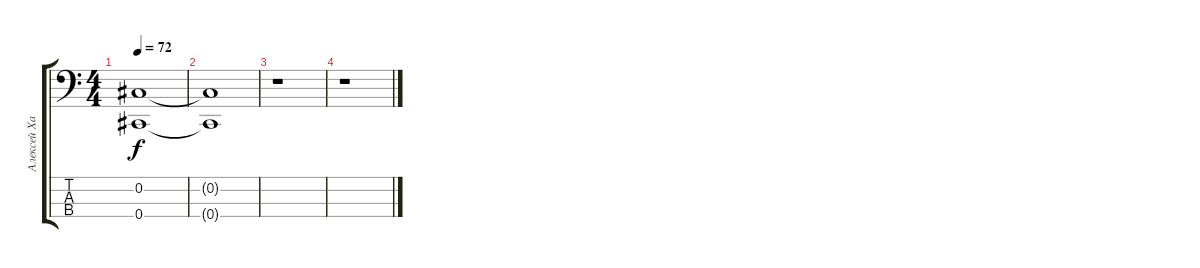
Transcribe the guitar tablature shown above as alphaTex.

\track ("Алексей Харьков (Bass)" "Алексей Ха") {instrument fretlessbass}
\staff {score tabs}
\tuning (Gb2 Db2 Ab1 Db1) {hide}
\ts (4 4)
\tempo 72
\clef f4
\ks c
(0.2 0.4).1{dy f volume 0} |
(0.2{t} 0.4{t}).1 |
r.1 |
r.1
